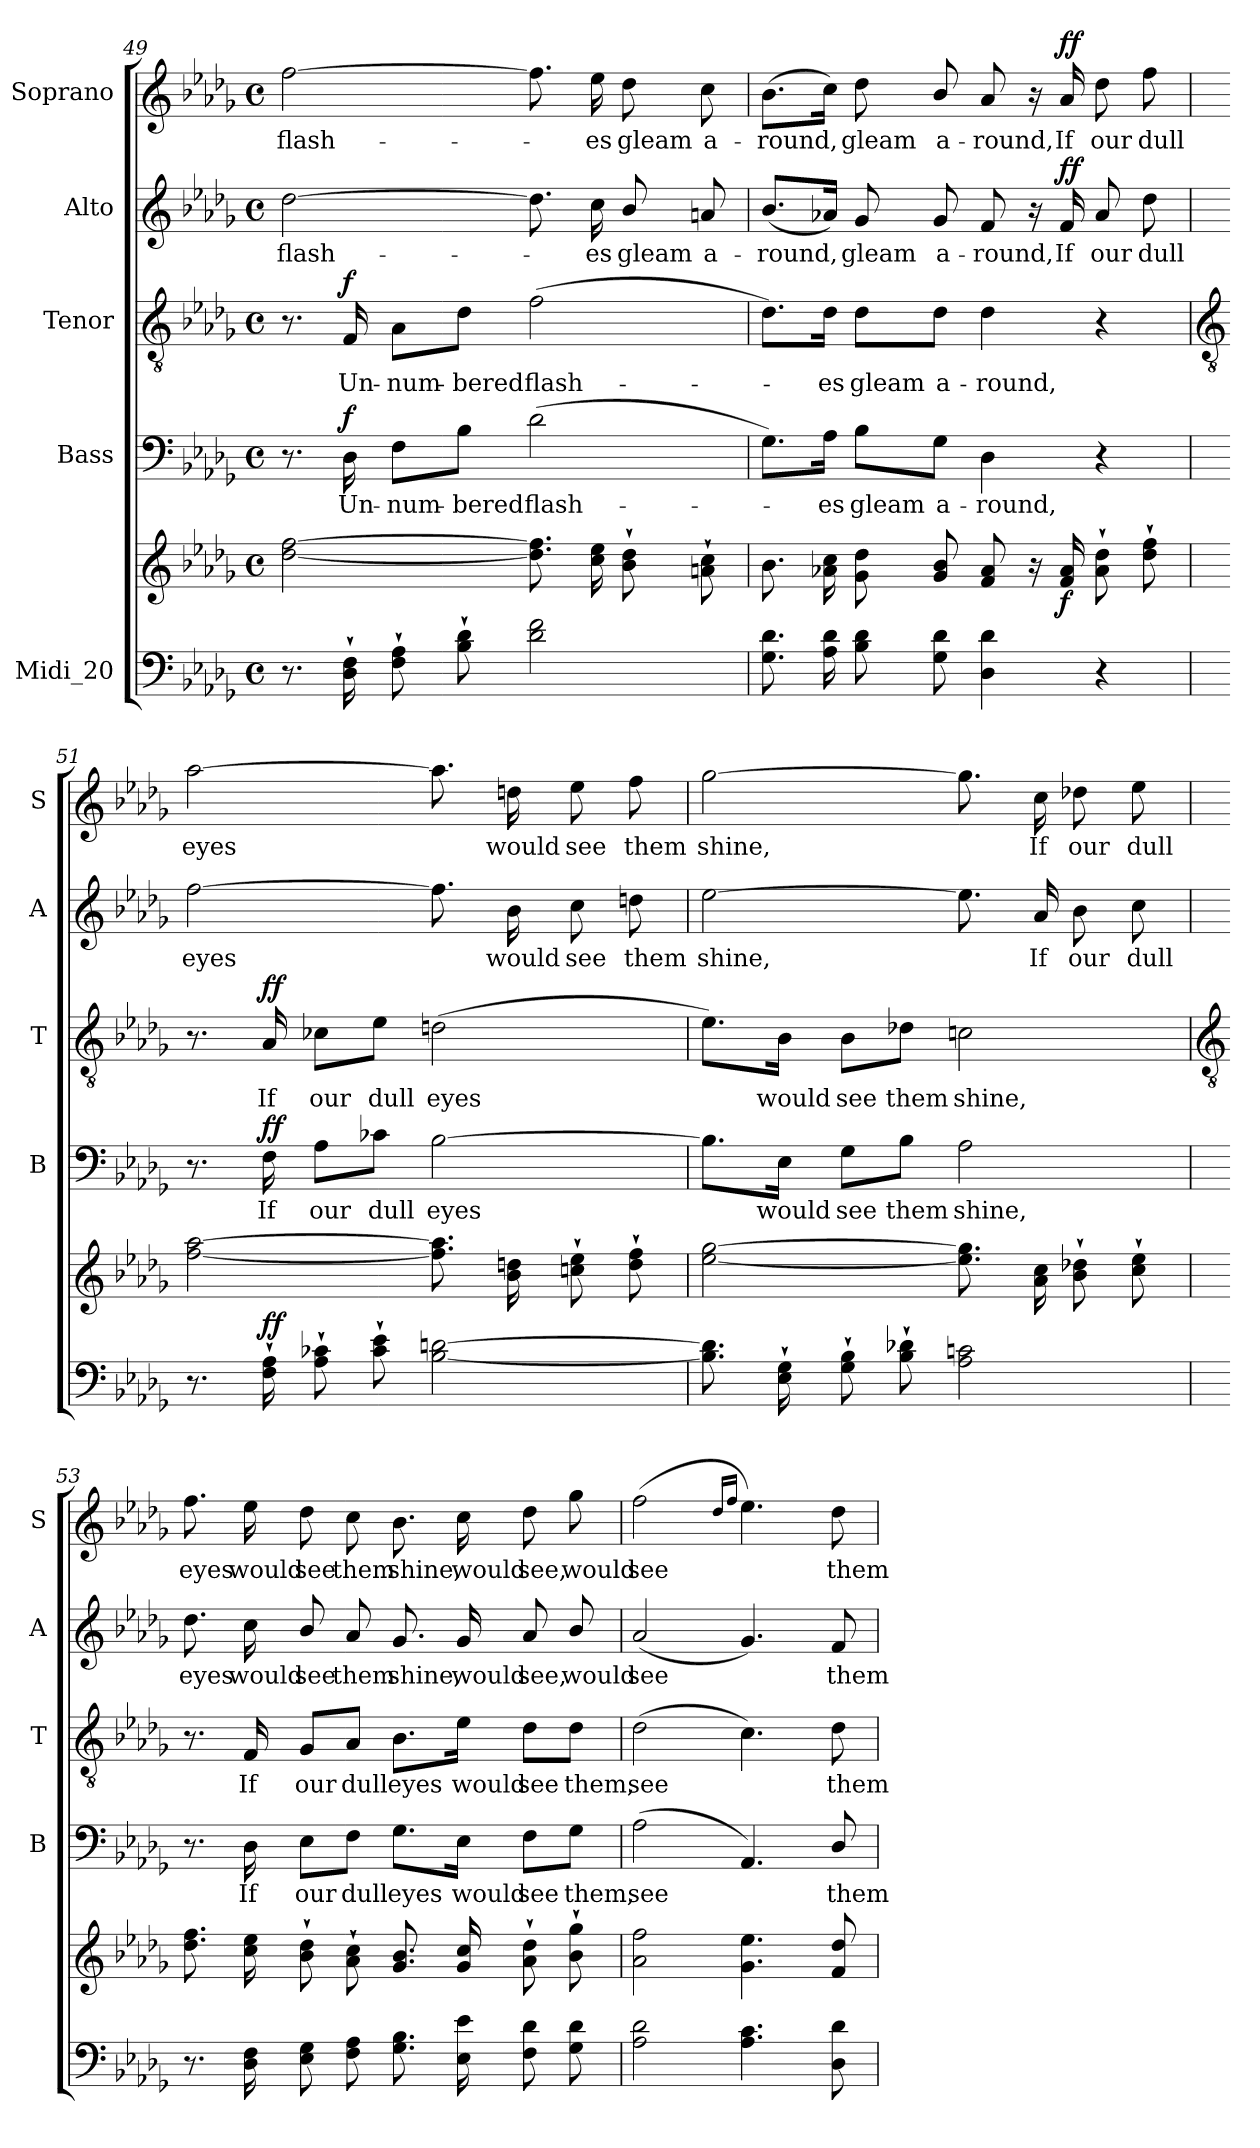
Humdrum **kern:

**kern	**kern	**dynam	**kern	**text	**dynam	**kern	**text	**dynam	**kern	**text	**dynam	**kern	**text	**dynam
*part5	*part5	*part5	*part4	*part4	*part4	*part3	*part3	*part3	*part2	*part2	*part2	*part1	*part1	*part1
*staff6	*staff5	*staff5/6	*staff4	*staff4	*staff4	*staff3	*staff3	*staff3	*staff2	*staff2	*staff2	*staff1	*staff1	*staff1
*I"Midi_20	*	*	*I"Bass	*	*	*I"Tenor	*	*	*I"Alto	*	*	*I"Soprano	*	*
*	*	*	*I'B	*	*	*I'T	*	*	*I'A	*	*	*I'S	*	*
!!LO:LB:g=z
*clefF4	*clefG2	*	*clefF4	*	*	*clefGv2	*	*	*clefG2	*	*	*clefG2	*	*
*k[b-e-a-d-g-]	*k[b-e-a-d-g-]	*	*k[b-e-a-d-g-]	*	*	*k[b-e-a-d-g-]	*	*	*k[b-e-a-d-g-]	*	*	*k[b-e-a-d-g-]	*	*
*D-:	*D-:	*	*D-:	*	*	*D-:	*	*	*D-:	*	*	*D-:	*	*
*M4/4	*M4/4	*	*M4/4	*	*	*M4/4	*	*	*M4/4	*	*	*M4/4	*	*
*met(c)	*met(c)	*	*met(c)	*	*	*met(c)	*	*	*met(c)	*	*	*met(c)	*	*
=49	=49	=49	=49	=49	=49	=49	=49	=49	=49	=49	=49	=49	=49	=49
!	!	!	!	!	!	!	!	!	!	!LO:LY:b	!	!	!LO:LY:b	!
8.r	[2dd- [2ff	.	8.r	.	.	8.r	.	.	[2dd-	flash-	.	[2ff	flash-	.
!	!	!	!	!LO:LY:b	!LO:DY:b	!	!LO:LY:b	!LO:DY:b	!	!	!	!	!	!
16D-` 16F`LL	.	.	16D-	Un-	f	16F	Un-	f	.	.	.	.	.	.
!	!	!	!	!LO:LY:b	!	!	!LO:LY:b	!	!	!	!	!	!	!
8F` 8A-`	.	.	8F\L	-num-	.	8A-\L	-num-	.	.	.	.	.	.	.
!	!	!	!	!LO:LY:b	!	!	!LO:LY:b	!	!	!	!	!	!	!
8B-` 8d-`J	.	.	8B-\J	-bered	.	8d-\J	-bered	.	.	.	.	.	.	.
!	!	!	!	!LO:LY:b	!	!	!LO:LY:b	!	!	!	!	!	!	!
2d- 2f	8.dd-] 8.ff]L	.	(>2d-	flash-	.	(>2f	flash-	.	8.dd-]	.	.	8.ff]	.	.
!	!	!	!	!	!	!	!	!	!	!LO:LY:b	!	!	!LO:LY:b	!
.	16cc 16ee-L	.	.	.	.	.	.	.	16cc	es	.	16ee-	es	.
!	!	!	!	!	!	!	!	!	!	!LO:LY:b	!	!	!LO:LY:b	!
.	8b-` 8dd-`	.	.	.	.	.	.	.	8b-/	gleam	.	8dd-	gleam	.
!	!	!	!	!	!	!	!	!	!	!LO:LY:b	!	!	!LO:LY:b	!
.	8an` 8cc`J	.	.	.	.	.	.	.	8an	a-	.	8cc	a-	.
=50	=50	=50	=50	=50	=50	=50	=50	=50	=50	=50	=50	=50	=50	=50
!	!	!	!	!	!	!	!	!	!	!LO:LY:b	!	!	!LO:LY:b	!
8.G- 8.d-L	8.b-L	.	8.G-\L)	.	.	8.d-\L)	.	.	(<8.b-/L	-round,	.	(>8.b-L	-round,	.
!	!	!	!	!LO:LY:b	!	!	!LO:LY:b	!	!	!	!	!	!	!
16A- 16d-L	16a-X 16ccL	.	16A-\Jk	es	.	16d-\Jk	es	.	16a-XJ)	.	.	16ccJ)	.	.
!	!	!	!	!LO:LY:b	!	!	!LO:LY:b	!	!	!LO:LY:b	!	!	!LO:LY:b	!
8B- 8d-	8g- 8dd-	.	8B-\L	gleam	.	8d-\L	gleam	.	8g-	gleam	.	8dd-	gleam	.
!	!	!	!	!LO:LY:b	!	!	!LO:LY:b	!	!	!LO:LY:b	!	!	!LO:LY:b	!
8G- 8d-J	8g- 8b-J	.	8G-\J	a-	.	8d-\J	a-	.	8g-	a-	.	8b-/	a-	.
!	!	!	!	!LO:LY:b	!	!	!LO:LY:b	!	!	!LO:LY:b	!	!	!LO:LY:b	!
4D- 4d-	8f 8a-	.	4D-	-round,	.	4d-	-round,	.	8f	-round,	.	8a-	-round,	.
.	16r	.	.	.	.	.	.	.	16r	.	.	16r	.	.
!	!	!LO:DY:b	!	!	!	!	!	!	!	!LO:LY:b	!LO:DY:b	!	!LO:LY:b	!LO:DY:b
.	16f 16a-LL	f	.	.	.	.	.	.	16f	If	ff	16a-	If	ff
!	!	!	!	!	!	!	!	!	!	!LO:LY:b	!	!	!LO:LY:b	!
4r	8a-` 8dd-`	.	4r	.	.	4r	.	.	8a-	our	.	8dd-	our	.
!	!	!	!	!	!	!	!	!	!	!LO:LY:b	!	!	!LO:LY:b	!
.	8dd-` 8ff`J	.	.	.	.	.	.	.	8dd-	dull	.	8ff	dull	.
!!LO:LB:g=z
=51	=51	=51	=51	=51	=51	=51	=51	=51	=51	=51	=51	=51	=51	=51
*	*	*	*	*	*	*clefGv2	*	*	*	*	*	*	*	*
!	!	!	!	!	!	!	!	!	!	!LO:LY:b	!	!	!LO:LY:b	!
8.r	[2ff [2aa-	.	8.r	.	.	8.r	.	.	[2ff	eyes	.	[2aa-	eyes	.
!	!	!LO:DY:a=2	!	!LO:LY:b	!LO:DY:b	!	!LO:LY:b	!LO:DY:b	!	!	!	!	!	!
16F` 16A-`LL	.	ff	16F	If	ff	16A-	If	ff	.	.	.	.	.	.
!	!	!	!	!LO:LY:b	!	!	!LO:LY:b	!	!	!	!	!	!	!
8A-` 8c-X`	.	.	8A-\L	our	.	8c-X\L	our	.	.	.	.	.	.	.
!	!	!	!	!LO:LY:b	!	!	!LO:LY:b	!	!	!	!	!	!	!
8c-` 8e-`J	.	.	8c-X\J	dull	.	8e-\J	dull	.	.	.	.	.	.	.
!	!	!	!	!LO:LY:b	!	!	!LO:LY:b	!	!	!	!	!	!	!
[2B- [2dn	8.ff] 8.aa-]L	.	[2B-	eyes	.	(>2dn	eyes	.	8.ff]	.	.	8.aa-]	.	.
!	!	!	!	!	!	!	!	!	!	!LO:LY:b	!	!	!LO:LY:b	!
.	16b- 16ddnL	.	.	.	.	.	.	.	16b-	would	.	16ddn	would	.
!	!	!	!	!	!	!	!	!	!	!LO:LY:b	!	!	!LO:LY:b	!
.	8ccn` 8ee-`	.	.	.	.	.	.	.	8cc	see	.	8ee-	see	.
!	!	!	!	!	!	!	!	!	!	!LO:LY:b	!	!	!LO:LY:b	!
.	8dd` 8ff`J	.	.	.	.	.	.	.	8ddn	them	.	8ff	them	.
=52	=52	=52	=52	=52	=52	=52	=52	=52	=52	=52	=52	=52	=52	=52
!	!	!	!	!	!	!	!	!	!	!LO:LY:b	!	!	!LO:LY:b	!
8.B-] 8.d]L	[2ee- [2gg-	.	8.B-\L]	.	.	8.e-\L)	.	.	[2ee-	shine,	.	[2gg-	shine,	.
!	!	!	!	!LO:LY:b	!	!	!LO:LY:b	!	!	!	!	!	!	!
16E-` 16G-`L	.	.	16E-\Jk	would	.	16B-\Jk	would	.	.	.	.	.	.	.
!	!	!	!	!LO:LY:b	!	!	!LO:LY:b	!	!	!	!	!	!	!
8G-` 8B-`	.	.	8G-\L	see	.	8B-\L	see	.	.	.	.	.	.	.
!	!	!	!	!LO:LY:b	!	!	!LO:LY:b	!	!	!	!	!	!	!
8B-` 8d-X`J	.	.	8B-\J	them	.	8d-X\J	them	.	.	.	.	.	.	.
!	!	!	!	!LO:LY:b	!	!	!LO:LY:b	!	!	!	!	!	!	!
2A- 2cn	8.ee-] 8.gg-]L	.	2A-	shine,	.	2cn	shine,	.	8.ee-]	.	.	8.gg-]	.	.
!	!	!	!	!	!	!	!	!	!	!LO:LY:b	!	!	!LO:LY:b	!
.	16a- 16ccL	.	.	.	.	.	.	.	16a-	If	.	16cc	If	.
!	!	!	!	!	!	!	!	!	!	!LO:LY:b	!	!	!LO:LY:b	!
.	8b-` 8dd-X`	.	.	.	.	.	.	.	8b-	our	.	8dd-X	our	.
!	!	!	!	!	!	!	!	!	!	!LO:LY:b	!	!	!LO:LY:b	!
.	8cc` 8ee-`J	.	.	.	.	.	.	.	8cc	dull	.	8ee-	dull	.
!!LO:LB:g=z
=53	=53	=53	=53	=53	=53	=53	=53	=53	=53	=53	=53	=53	=53	=53
*	*	*	*	*	*	*clefGv2	*	*	*	*	*	*	*	*
!	!	!	!	!	!	!	!	!	!	!LO:LY:b	!	!	!LO:LY:b	!
8.r	8.dd- 8.ffL	.	8.r	.	.	8.r	.	.	8.dd-	eyes	.	8.ff	eyes	.
!	!	!	!	!LO:LY:b	!	!	!LO:LY:b	!	!	!LO:LY:b	!	!	!LO:LY:b	!
16D- 16FLL	16cc 16ee-L	.	16D-	If	.	16F	If	.	16cc	would	.	16ee-	would	.
!	!	!	!	!LO:LY:b	!	!	!LO:LY:b	!	!	!LO:LY:b	!	!	!LO:LY:b	!
8E- 8G-	8b-` 8dd-`	.	8E-\L	our	.	8G-/L	our	.	8b-/	see	.	8dd-	see	.
!	!	!	!	!LO:LY:b	!	!	!LO:LY:b	!	!	!LO:LY:b	!	!	!LO:LY:b	!
8F 8A-J	8a-` 8cc`J	.	8F\J	dull	.	8A-/J	dull	.	8a-	them	.	8cc	them	.
!	!	!	!	!LO:LY:b	!	!	!LO:LY:b	!	!	!LO:LY:b	!	!	!LO:LY:b	!
8.G- 8.B-L	8.g- 8.b-L	.	8.G-\L	eyes	.	8.B-\L	eyes	.	8.g-	shine,	.	8.b-	shine,	.
!	!	!	!	!LO:LY:b	!	!	!LO:LY:b	!	!	!LO:LY:b	!	!	!LO:LY:b	!
16E- 16e-L	16g- 16ccL	.	16E-\Jk	would	.	16e-\Jk	would	.	16g-	would	.	16cc	would	.
!	!	!	!	!LO:LY:b	!	!	!LO:LY:b	!	!	!LO:LY:b	!	!	!LO:LY:b	!
8F 8d-	8a-` 8dd-`	.	8F\L	see	.	8d-\L	see	.	8a-	see,	.	8dd-	see,	.
!	!	!	!	!LO:LY:b	!	!	!LO:LY:b	!	!	!LO:LY:b	!	!	!LO:LY:b	!
8G- 8d-J	8b-` 8gg-`J	.	8G-\J	them,	.	8d-\J	them,	.	8b-/	would	.	8gg-	would	.
=54	=54	=54	=54	=54	=54	=54	=54	=54	=54	=54	=54	=54	=54	=54
!	!	!	!	!LO:LY:b	!	!	!LO:LY:b	!	!	!LO:LY:b	!	!	!LO:LY:b	!
2A- 2d-	2a- 2ff	.	(<2A-	see	.	(>2d-	see	.	(<2a-	see	.	(>2ff	see	.
.	.	.	.	.	.	.	.	.	.	.	.	16qdd-LL	.	.
.	.	.	.	.	.	.	.	.	.	.	.	16qffJJ	.	.
4.A- 4.c	4.g- 4.ee-	.	4.AA-)	.	.	4.c)	.	.	4.g-)	.	.	4.ee-)	.	.
!	!	!	!	!LO:LY:b	!	!	!LO:LY:b	!	!	!LO:LY:b	!	!	!LO:LY:b	!
8D- 8d-	8f 8dd-	.	8D-/	them	.	8d-	them	.	8f	them	.	8dd-	them	.
=	=	=	=	=	=	=	=	=	=	=	=	=	=	=
*-	*-	*-	*-	*-	*-	*-	*-	*-	*-	*-	*-	*-	*-	*-
